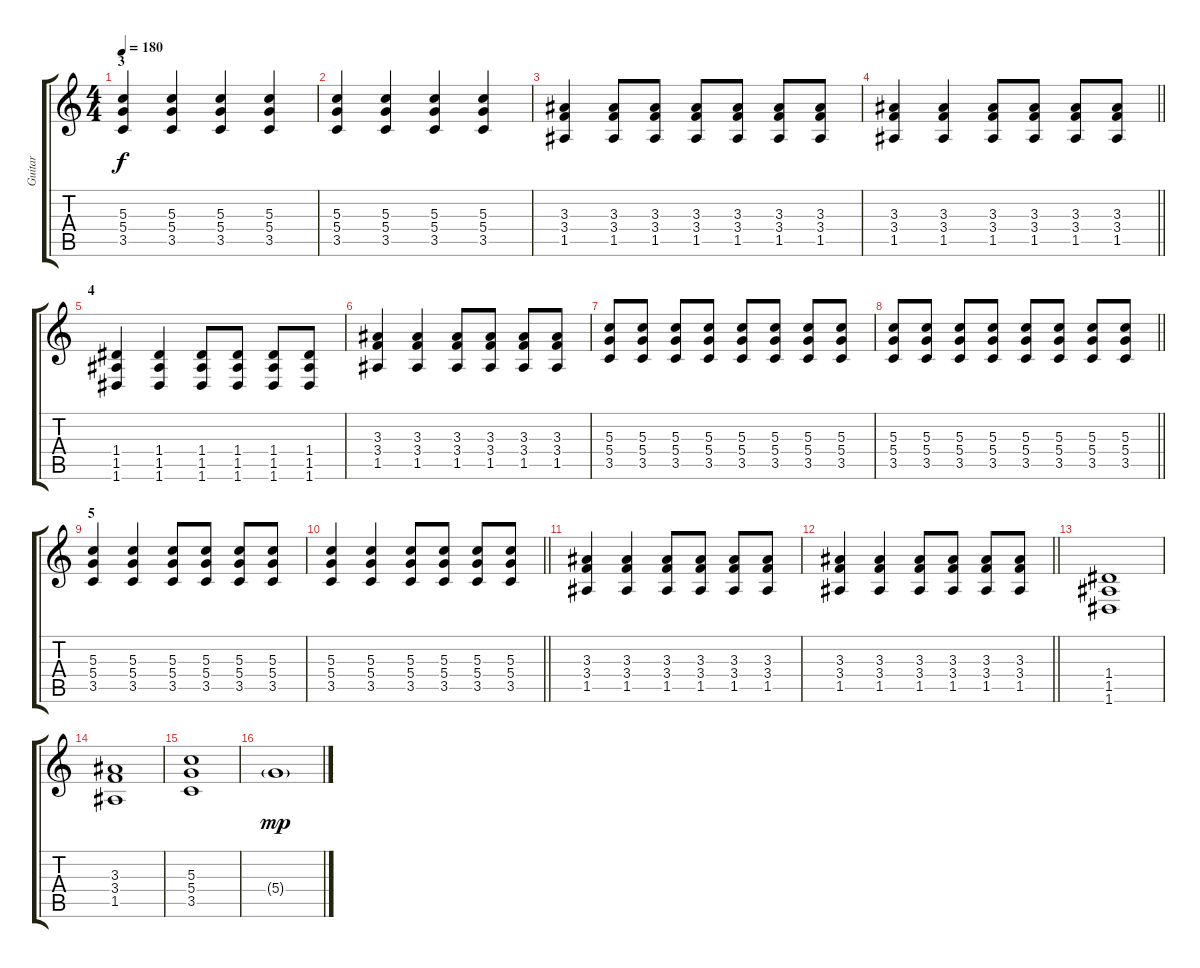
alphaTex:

\track ("Guitar" "Guitar") {instrument overdrivenguitar}
\staff {score tabs}
\tuning (E4 B3 G3 D3 A2 D2) {hide}
\ts (4 4)
\section ("" "3")
\tempo 180
\clef g2
\ks c
(5.3 5.4 3.5).4{dy f} (5.3 5.4 3.5).4 (5.3 5.4 3.5).4 (5.3 5.4 3.5).4 |
(5.3 5.4 3.5).4 (5.3 5.4 3.5).4 (5.3 5.4 3.5).4 (5.3 5.4 3.5).4 |
(3.3 3.4 1.5).4 (3.3 3.4 1.5).8 (3.3 3.4 1.5).8 (3.3 3.4 1.5).8 (3.3 3.4 1.5).8 (3.3 3.4 1.5).8 (3.3 3.4 1.5).8 |
\barLineRight lightlight
(3.3 3.4 1.5).4 (3.3 3.4 1.5).4 (3.3 3.4 1.5).8 (3.3 3.4 1.5).8 (3.3 3.4 1.5).8 (3.3 3.4 1.5).8 |
\section ("" "4")
(1.4 1.5 1.6).4 (1.4 1.5 1.6).4 (1.4 1.5 1.6).8 (1.4 1.5 1.6).8 (1.4 1.5 1.6).8 (1.4 1.5 1.6).8 |
(3.3 3.4 1.5).4 (3.3 3.4 1.5).4 (3.3 3.4 1.5).8 (3.3 3.4 1.5).8 (3.3 3.4 1.5).8 (3.3 3.4 1.5).8 |
(5.3 5.4 3.5).8 (5.3 5.4 3.5).8 (5.3 5.4 3.5).8 (5.3 5.4 3.5).8 (5.3 5.4 3.5).8 (5.3 5.4 3.5).8 (5.3 5.4 3.5).8 (5.3 5.4 3.5).8 |
\barLineRight lightlight
(5.3 5.4 3.5).8 (5.3 5.4 3.5).8 (5.3 5.4 3.5).8 (5.3 5.4 3.5).8 (5.3 5.4 3.5).8 (5.3 5.4 3.5).8 (5.3 5.4 3.5).8 (5.3 5.4 3.5).8 |
\section ("" "5")
(5.3 5.4 3.5).4 (5.3 5.4 3.5).4 (5.3 5.4 3.5).8 (5.3 5.4 3.5).8 (5.3 5.4 3.5).8 (5.3 5.4 3.5).8 |
\barLineRight lightlight
(5.3 5.4 3.5).4 (5.3 5.4 3.5).4 (5.3 5.4 3.5).8 (5.3 5.4 3.5).8 (5.3 5.4 3.5).8 (5.3 5.4 3.5).8 |
(3.3 3.4 1.5).4 (3.3 3.4 1.5).4 (3.3 3.4 1.5).8 (3.3 3.4 1.5).8 (3.3 3.4 1.5).8 (3.3 3.4 1.5).8 |
\barLineRight lightlight
(3.3 3.4 1.5).4 (3.3 3.4 1.5).4 (3.3 3.4 1.5).8 (3.3 3.4 1.5).8 (3.3 3.4 1.5).8 (3.3 3.4 1.5).8 |
(1.4 1.5 1.6).1 |
(3.3 3.4 1.5).1 |
(5.3 5.4 3.5).1 |
5.4{g}.1{dy mp}
